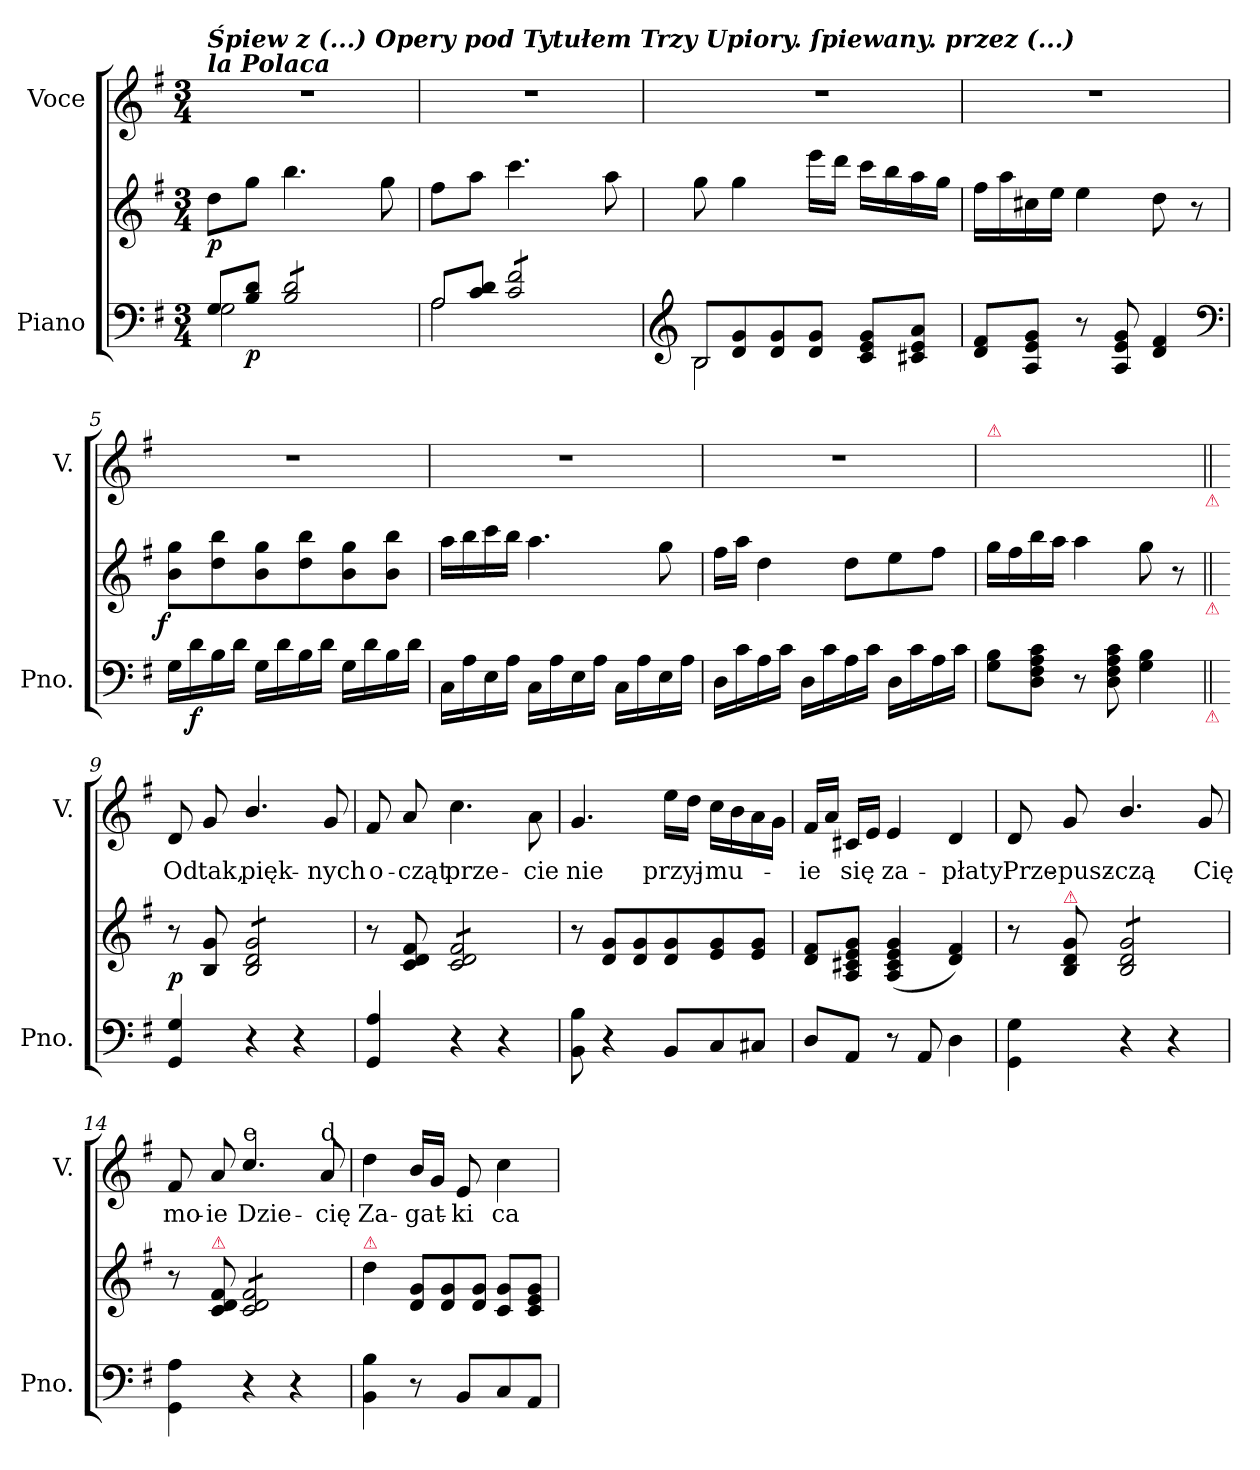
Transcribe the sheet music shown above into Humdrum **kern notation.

**kern	**kern	**dynam	**kern	**text
*part2	*part2	*part2	*part1	*part1
*staff3	*staff2	*staff2/3	*staff1	*staff1
*I"Piano	*	*	*I"Voce	*
*I'Pno.	*	*	*I'V.	*
*clefF4	*clefG2	*	*clefG2	*
*k[f#]	*k[f#]	*	*k[f#]	*
*M3/4	*M3/4	*	*M3/4	*
=1	=1	=1	=1	=1
!	!	!	!LO:TX:a:Bi:t=la Polaca	!
!	!	!	!LO:TX:a:Bi:t=Śpiew z (...) Opery pod Tytułem Trzy Upiory. ſpiewany. przez (...)	!
!LO:N:vis=2	!	!	!	!
*^	*	*	*	*
8G/	2G\	8dd\L	p	2.r	.
!	!	!	!LO:DY:b=2	!	!
8B/ 8d/J	.	8gg\J	p	.	.
*tremolo	*	*	*	*	*
8B/ 8d/L	.	4.bb\	.	.	.
8B/ 8d/	.	.	.	.	.
8B/ 8d/	4ryy	.	.	.	.
8B/ 8d/J	.	8gg\	.	.	.
*Xtremolo	*	*	*	*	*
=2	=2	=2	=2	=2	=2
!LO:N:vis=2	!	!	!	!	!
8A/	2A\	8ff#\L	.	2.r	.
8c/ 8d/J	.	8aa\J	.	.	.
*tremolo	*	*	*	*	*
8c/ 8f#/L	.	4.ccc\	.	.	.
8c/ 8f#/	.	.	.	.	.
8c/ 8f#/	4ryy	.	.	.	.
8c/ 8f#/J	.	8aa\	.	.	.
*Xtremolo	*	*	*	*	*
=3	=3	=3	=3	=3	=3
*clefG2	*	*	*	*	*
!LO:N:vis=2	!	!	!	!	!
8B/	2B\	8gg\	.	2.r	.
8d/ 8g/	.	4gg\	.	.	.
8d/ 8g/	.	.	.	.	.
8d/ 8g/J	.	16eee\LL	.	.	.
.	.	16ddd\JJ	.	.	.
8c/ 8e/ 8g/L	4ryy	16ccc\LL	.	.	.
.	.	16bb\	.	.	.
8c#X/ 8e/ 8a/J	.	16aa\	.	.	.
.	.	16gg\JJ	.	.	.
*v	*v	*	*	*	*
=4	=4	=4	=4	=4
8d/ 8f#/L	16ff#\LL	.	2.r	.
.	16aa\	.	.	.
8A/ 8e/ 8g/J	16cc#X\	.	.	.
.	16ee\JJ	.	.	.
8r	4ee\	.	.	.
8A/ 8e/ 8g/	.	.	.	.
4d/ 4f#/	8dd\	.	.	.
.	8r	.	.	.
*clefF4	*	*	*	*
=5	=5	=5	=5	=5
!	!	!LO:DY:b:rj	!	!
16G\LL	8b\ 8gg\L	f	2.r	.
!	!	!LO:DY:b=2	!	!
16d\	.	f	.	.
16B\	8dd\ 8bb\	.	.	.
16d\JJ	.	.	.	.
16G\LL	8b\ 8gg\	.	.	.
16d\	.	.	.	.
16B\	8dd\ 8bb\	.	.	.
16d\JJ	.	.	.	.
16G\LL	8b\ 8gg\	.	.	.
16d\	.	.	.	.
16B\	8b\ 8bb\J	.	.	.
16d\JJ	.	.	.	.
=6	=6	=6	=6	=6
16C\LL	16aa\LL	.	2.r	.
16A\	16bb\	.	.	.
16E\	16ccc\	.	.	.
16A\JJ	16bb\JJ	.	.	.
16C\LL	4.aa\	.	.	.
16A\	.	.	.	.
16E\	.	.	.	.
16A\JJ	.	.	.	.
16C\LL	.	.	.	.
16A\	.	.	.	.
16E\	8gg\	.	.	.
16A\JJ	.	.	.	.
=7	=7	=7	=7	=7
16D\LL	16ff#\LL	.	2.r	.
16c\	16aa\JJ	.	.	.
16A\	4dd\	.	.	.
16c\JJ	.	.	.	.
16D\LL	.	.	.	.
16c\	.	.	.	.
16A\	8dd\L	.	.	.
16c\JJ	.	.	.	.
16D\LL	8ee\	.	.	.
16c\	.	.	.	.
16A\	8ff#\J	.	.	.
16c\JJ	.	.	.	.
=8	=8	=8	=8	=8
!	!	!	!LO:TX:a:color=crimson:t=⚠	!
8G\ 8B\L	16gg\LL	.	2.ryy	.
.	16ff#\	.	.	.
8D\ 8F#\ 8A\ 8c\J	16bb\	.	.	.
.	16aa\JJ	.	.	.
8r	4aa\	.	.	.
8D\ 8F#\ 8A\ 8c\	.	.	.	.
4G\ 4B\	8gg\	.	.	.
.	8r	.	.	.
!	!	!	!LO:TX:b:color=crimson:t=⚠	!
!	!LO:TX:b:color=crimson:t=⚠	!	!	!
!LO:TX:b:color=crimson:t=⚠	!	!	!	!
=9||	=9||	=9||	=9||	=9||
4GG/ 4G/	8r	p	8d/	Od
.	8B/ 8g/	.	8g/	tak,
*	*tremolo	*	*	*
4r	8B/ 8d/ 8g/L	.	4.b/	pięk-
.	8B/ 8d/ 8g/	.	.	.
4r	8B/ 8d/ 8g/	.	.	.
.	8B/ 8d/ 8g/J	.	8g/	-nych
*	*Xtremolo	*	*	*
=10	=10	=10	=10	=10
4GG/ 4A/	8r	.	8f#/	o-
.	8c/ 8d/ 8f#/	.	8a/	-cząt
*	*tremolo	*	*	*
4r	8c/ 8d/ 8f#/L	.	4.cc\	prze-
.	8c/ 8d/ 8f#/	.	.	.
4r	8c/ 8d/ 8f#/	.	.	.
.	8c/ 8d/ 8f#/J	.	8a\	-cie
*	*Xtremolo	*	*	*
=11	=11	=11	=11	=11
8BB\ 8B\	8r	.	4.g/	nie
4r	8d/ 8g/L	.	.	.
.	8d/ 8g/	.	.	.
8BB/L	8d/ 8g/	.	16ee\LL	przyj-
.	.	.	16dd\JJ	.
8C/	8e/ 8g/	.	16cc\LL	-mu-
.	.	.	16b\	.
8C#X/J	8e/ 8g/J	.	16a\	.
.	.	.	16g\JJ	.
=12	=12	=12	=12	=12
8D/L	8d/ 8f#/L	.	16f#/LL	-ie
.	.	.	16a/JJ	.
8AA/J	8A/ 8c#X/ 8e/ 8g/J	.	16c#X/LL	się
.	.	.	16e/JJ	.
8r	(<4A/ 4c#/ 4e/ 4g/	.	4e/	za-
8AA/	.	.	.	.
4D\	4d/ 4f#/)	.	4d/	-płaty
=13	=13	=13	=13	=13
4GG\ 4G\	8r	.	8d/	Prze-
!	!LO:TX:a:color=crimson:t=⚠	!	!	!
.	8B/ 8d/ 8g/	.	8g/	-pusz-
*	*tremolo	*	*	*
4r	8B/ 8d/ 8g/L	.	4.b/	-czą
.	8B/ 8d/ 8g/	.	.	.
4r	8B/ 8d/ 8g/	.	.	.
.	8B/ 8d/ 8g/J	.	8g/	Cię
*	*Xtremolo	*	*	*
=14	=14	=14	=14	=14
4GG\ 4A\	8r	.	8f#/	mo-
!	!LO:TX:a:color=crimson:t=⚠	!	!	!
.	8c/ 8d/ 8f#/	.	8a/	-ie
!	!	!	!LO:TX:a:t=e	!
*	*tremolo	*	*	*
4r	8c/ 8d/ 8f#/L	.	4.cc/	Dzie-
.	8c/ 8d/ 8f#/	.	.	.
4r	8c/ 8d/ 8f#/	.	.	.
!	!	!	!LO:TX:a:t=d	!
.	8c/ 8d/ 8f#/J	.	8a/	-cię
*	*Xtremolo	*	*	*
=15	=15	=15	=15	=15
!	!LO:TX:a:color=crimson:t=⚠	!	!	!
4BB\ 4B\	4dd\	.	4dd\	Za-
*	*Xtuplet	*	*	*
8r	12d/ 12g/L	.	16b/LL	-gat-
.	.	.	16g/JJ	.
.	12d/ 12g/	.	.	.
8BB/L	.	.	8e/	-ki
.	12d/ 12g/J	.	.	.
8C/	8c/ 8g/L	.	4cc\	ca-
8AA/J	8c/ 8e/ 8g/J	.	.	.
=	=	=	=	=
*-	*-	*-	*-	*-
